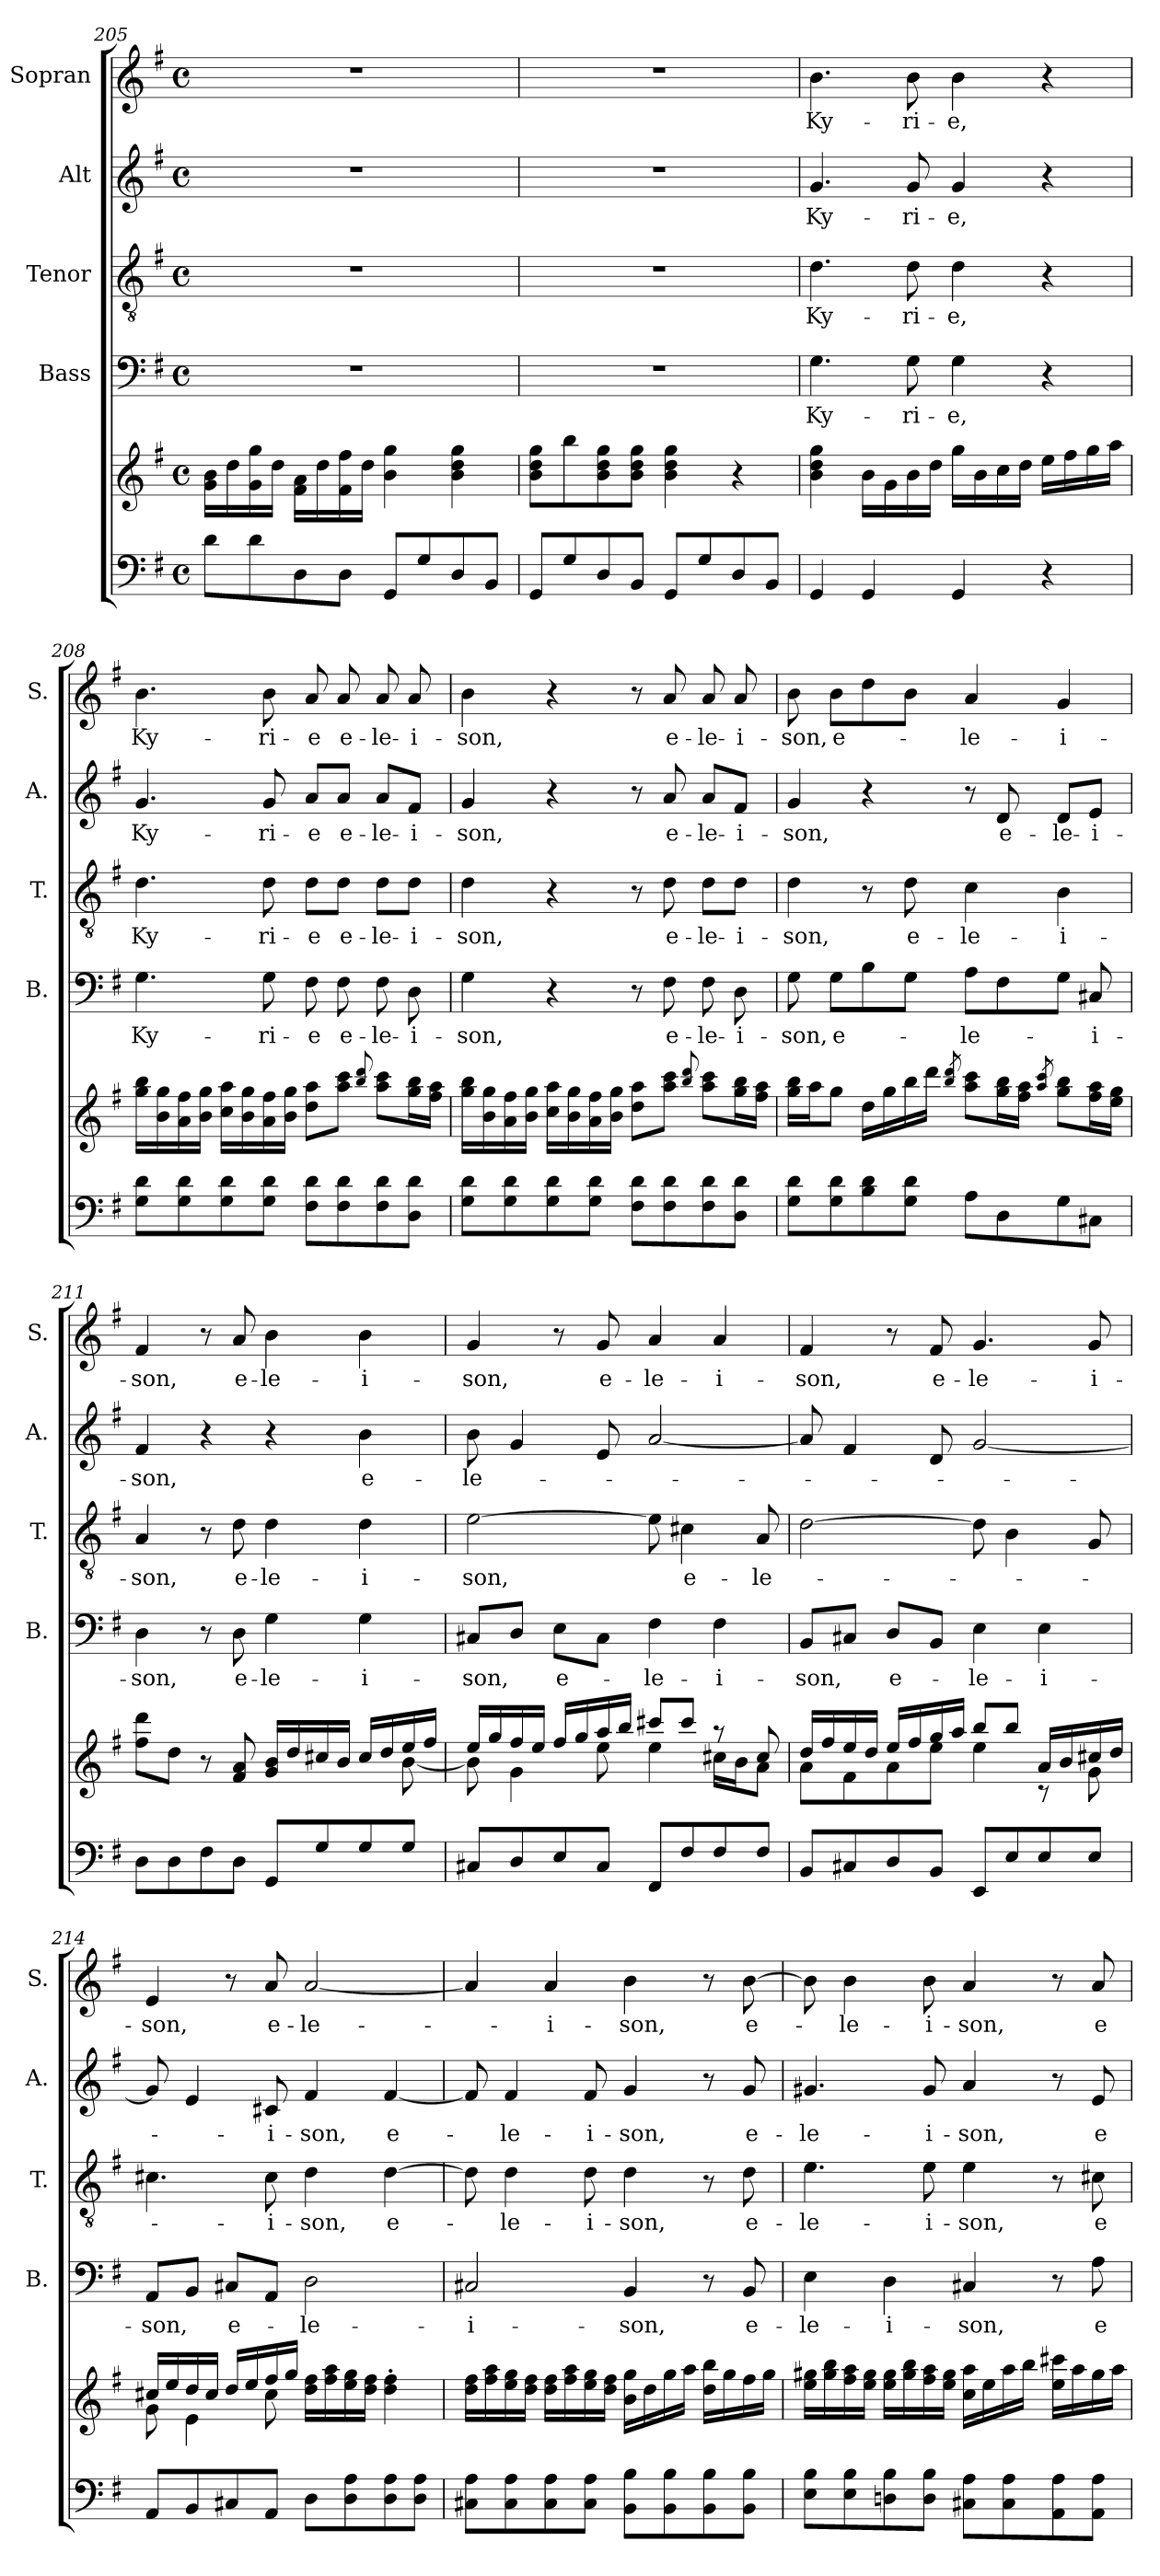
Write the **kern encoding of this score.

**kern	**kern	**kern	**text	**kern	**text	**kern	**text	**kern	**text
*part5	*part5	*part4	*part4	*part3	*part3	*part2	*part2	*part1	*part1
*staff6	*staff5	*staff4	*staff4	*staff3	*staff3	*staff2	*staff2	*staff1	*staff1
*	*	*I"Bass	*	*I"Tenor	*	*I"Alt	*	*I"Sopran	*
*	*	*I'B.	*	*I'T.	*	*I'A.	*	*I'S.	*
*clefF4	*clefG2	*clefF4	*	*clefGv2	*	*clefG2	*	*clefG2	*
*k[f#]	*k[f#]	*k[f#]	*	*k[f#]	*	*k[f#]	*	*k[f#]	*
*G:	*G:	*G:	*	*G:	*	*G:	*	*G:	*
*M4/4	*M4/4	*M4/4	*	*M4/4	*	*M4/4	*	*M4/4	*
*met(c)	*met(c)	*met(c)	*	*met(c)	*	*met(c)	*	*met(c)	*
=205	=205	=205	=205	=205	=205	=205	=205	=205	=205
8d\L	16g\ 16b\LL	1r	.	1r	.	1r	.	1r	.
.	16dd\	.	.	.	.	.	.	.	.
8d\	16g\ 16gg\	.	.	.	.	.	.	.	.
.	16dd\JJ	.	.	.	.	.	.	.	.
8D\	16f#\ 16a\LL	.	.	.	.	.	.	.	.
.	16dd\	.	.	.	.	.	.	.	.
8D\J	16f#\ 16ff#\	.	.	.	.	.	.	.	.
.	16dd\JJ	.	.	.	.	.	.	.	.
8GG/L	4b\ 4gg\	.	.	.	.	.	.	.	.
8G/	.	.	.	.	.	.	.	.	.
8D/	4b\ 4dd\ 4gg\	.	.	.	.	.	.	.	.
8BB/J	.	.	.	.	.	.	.	.	.
!!LO:LB:g=z
=206	=206	=206	=206	=206	=206	=206	=206	=206	=206
8GG/L	8b\ 8dd\ 8gg\L	1r	.	1r	.	1r	.	1r	.
8G/	8bb\	.	.	.	.	.	.	.	.
8D/	8b\ 8dd\ 8gg\	.	.	.	.	.	.	.	.
8BB/J	8b\ 8dd\ 8gg\J	.	.	.	.	.	.	.	.
8GG/L	4b\ 4dd\ 4gg\	.	.	.	.	.	.	.	.
8G/	.	.	.	.	.	.	.	.	.
8D/	4r	.	.	.	.	.	.	.	.
8BB/J	.	.	.	.	.	.	.	.	.
=207	=207	=207	=207	=207	=207	=207	=207	=207	=207
!	!	!	!LO:LY:b	!	!LO:LY:b	!	!LO:LY:b	!	!LO:LY:b
4GG/	4b\ 4dd\ 4gg\	4.G\	Ky-	4.d\	Ky-	4.g/	Ky-	4.b\	Ky-
4GG/	16b\LL	.	.	.	.	.	.	.	.
.	16g\	.	.	.	.	.	.	.	.
!	!	!	!LO:LY:b	!	!LO:LY:b	!	!LO:LY:b	!	!LO:LY:b
.	16b\	8G\	-ri-	8d\	-ri-	8g/	-ri-	8b\	-ri-
.	16dd\JJ	.	.	.	.	.	.	.	.
!	!	!	!LO:LY:b	!	!LO:LY:b	!	!LO:LY:b	!	!LO:LY:b
4GG/	16gg\LL	4G\	-e,	4d\	-e,	4g/	-e,	4b\	-e,
.	16b\	.	.	.	.	.	.	.	.
.	16cc\	.	.	.	.	.	.	.	.
.	16dd\JJ	.	.	.	.	.	.	.	.
4r	16ee\LL	4r	.	4r	.	4r	.	4r	.
.	16ff#\	.	.	.	.	.	.	.	.
.	16gg\	.	.	.	.	.	.	.	.
.	16aa\JJ	.	.	.	.	.	.	.	.
=208	=208	=208	=208	=208	=208	=208	=208	=208	=208
!	!	!	!LO:LY:b	!	!LO:LY:b	!	!LO:LY:b	!	!LO:LY:b
8G\ 8d\L	16gg\ 16bb\LL	4.G\	Ky-	4.d\	Ky-	4.g/	Ky-	4.b\	Ky-
.	16b\ 16gg\	.	.	.	.	.	.	.	.
8G\ 8d\	16a\ 16ff#\	.	.	.	.	.	.	.	.
.	16b\ 16gg\JJ	.	.	.	.	.	.	.	.
8G\ 8d\	16cc\ 16aa\LL	.	.	.	.	.	.	.	.
.	16b\ 16gg\	.	.	.	.	.	.	.	.
!	!	!	!LO:LY:b	!	!LO:LY:b	!	!LO:LY:b	!	!LO:LY:b
8G\ 8d\J	16a\ 16ff#\	8G\	-ri-	8d\	-ri-	8g/	-ri-	8b\	-ri-
.	16b\ 16gg\JJ	.	.	.	.	.	.	.	.
!	!	!	!LO:LY:b	!	!LO:LY:b	!	!LO:LY:b	!	!LO:LY:b
8F#\ 8d\L	8dd\ 8aa\L	8F#\	-e	8d\L	-e	8a/L	-e	8a/	-e
!	!	!	!LO:LY:b	!	!LO:LY:b	!	!LO:LY:b	!	!LO:LY:b
8F#\ 8d\	8aa\ 8ccc\J	8F#\	e-	8d\J	e-	8a/J	e-	8a/	e-
.	8qqbb/ 8qqddd/	.	.	.	.	.	.	.	.
!	!	!	!LO:LY:b	!	!LO:LY:b	!	!LO:LY:b	!	!LO:LY:b
8F#\ 8d\	8aa\ 8ccc\L	8F#\	-le-	8d\L	-le-	8a/L	-le-	8a/	-le-
!	!	!	!LO:LY:b	!	!LO:LY:b	!	!LO:LY:b	!	!LO:LY:b
8D\ 8d\J	16gg\ 16bb\L	8D\	-i-	8d\J	-i-	8f#/J	-i-	8a/	-i-
.	16ff#\ 16aa\JJ	.	.	.	.	.	.	.	.
!!LO:PB:g=z
=209	=209	=209	=209	=209	=209	=209	=209	=209	=209
!	!	!	!LO:LY:b	!	!LO:LY:b	!	!LO:LY:b	!	!LO:LY:b
8G\ 8d\L	16gg\ 16bb\LL	4G\	-son,	4d\	-son,	4g/	-son,	4b\	-son,
.	16b\ 16gg\	.	.	.	.	.	.	.	.
8G\ 8d\	16a\ 16ff#\	.	.	.	.	.	.	.	.
.	16b\ 16gg\JJ	.	.	.	.	.	.	.	.
8G\ 8d\	16cc\ 16aa\LL	4r	.	4r	.	4r	.	4r	.
.	16b\ 16gg\	.	.	.	.	.	.	.	.
8G\ 8d\J	16a\ 16ff#\	.	.	.	.	.	.	.	.
.	16b\ 16gg\JJ	.	.	.	.	.	.	.	.
8F#\ 8d\L	8dd\ 8aa\L	8r	.	8r	.	8r	.	8r	.
!	!	!	!LO:LY:b	!	!LO:LY:b	!	!LO:LY:b	!	!LO:LY:b
8F#\ 8d\	8aa\ 8ccc\J	8F#\	e-	8d\	e-	8a/	e-	8a/	e-
.	8qqbb/ 8qqddd/	.	.	.	.	.	.	.	.
!	!	!	!LO:LY:b	!	!LO:LY:b	!	!LO:LY:b	!	!LO:LY:b
8F#\ 8d\	8aa\ 8ccc\L	8F#\	-le-	8d\L	-le-	8a/L	-le-	8a/	-le-
!	!	!	!LO:LY:b	!	!LO:LY:b	!	!LO:LY:b	!	!LO:LY:b
8D\ 8d\J	16gg\ 16bb\L	8D\	-i-	8d\J	-i-	8f#/J	-i-	8a/	-i-
.	16ff#\ 16aa\JJ	.	.	.	.	.	.	.	.
=210	=210	=210	=210	=210	=210	=210	=210	=210	=210
!	!	!	!LO:LY:b	!	!LO:LY:b	!	!LO:LY:b	!	!LO:LY:b
8G\ 8d\L	16gg\ 16bb\LL	8G\	-son,	4d\	-son,	4g/	-son,	8b\	-son,
.	16aa\J	.	.	.	.	.	.	.	.
!	!	!	!LO:LY:b	!	!	!	!	!	!LO:LY:b
8G\ 8d\	8gg\J	8G\L	e-	.	.	.	.	8b\L	e-
8B\ 8d\	16dd\LL	8B\	.	8r	.	4r	.	8dd\	.
.	16gg\	.	.	.	.	.	.	.	.
!	!	!	!	!	!LO:LY:b	!	!	!	!
8G\ 8d\J	16bb\	8G\J	.	8d\	e-	.	.	8b\J	.
.	16ddd\JJ	.	.	.	.	.	.	.	.
.	8qbb/ 8qddd/	.	.	.	.	.	.	.	.
!	!	!	!LO:LY:b	!	!LO:LY:b	!	!	!	!LO:LY:b
8A\L	8aa\ 8ccc\L	8A\L	-le-	4c\	-le-	8r	.	4a/	-le-
!	!	!	!	!	!	!	!LO:LY:b	!	!
8D\	16gg\ 16bb\L	8F#\	.	.	.	8d/	e-	.	.
.	16ff#\ 16aa\JJ	.	.	.	.	.	.	.	.
.	8qaa/ 8qccc/	.	.	.	.	.	.	.	.
!	!	!	!	!	!LO:LY:b	!	!LO:LY:b	!	!LO:LY:b
8G\	8gg\ 8bb\L	8G\J	.	4B\	-i-	8d/L	-le-	4g/	-i-
!	!	!	!LO:LY:b	!	!	!	!LO:LY:b	!	!
8C#X\J	16ff#\ 16aa\L	8C#X/	-i-	.	.	8e/J	-i-	.	.
.	16ee\ 16gg\JJ	.	.	.	.	.	.	.	.
=211	=211	=211	=211	=211	=211	=211	=211	=211	=211
*	*^	*	*	*	*	*	*	*	*
!	!	!	!	!LO:LY:b	!	!LO:LY:b	!	!LO:LY:b	!	!LO:LY:b
8D\L	8ff#\ 8ddd\L	2.ryy	4D\	-son,	4A/	-son,	4f#/	-son,	4f#/	-son,
8D\	8dd\J	.	.	.	.	.	.	.	.	.
8F#\	8r	.	8r	.	8r	.	4r	.	8r	.
!	!	!	!	!LO:LY:b	!	!LO:LY:b	!	!	!	!LO:LY:b
8D\J	8f#/ 8a/	.	8D\	e-	8d\	e-	.	.	8a/	e-
!	!	!	!	!LO:LY:b	!	!LO:LY:b	!	!	!	!LO:LY:b
8GG/L	16g/ 16b/LL	.	4G\	-le-	4d\	-le-	4r	.	4b\	-le-
.	16dd/	.	.	.	.	.	.	.	.	.
8G/	16cc#X/	.	.	.	.	.	.	.	.	.
.	16b/JJ	.	.	.	.	.	.	.	.	.
!	!	!	!	!LO:LY:b	!	!LO:LY:b	!	!LO:LY:b	!	!LO:LY:b
8G/	16cc#/LL	8ryy	4G\	-i-	4d\	-i-	4b\	e-	4b\	-i-
.	16dd/	.	.	.	.	.	.	.	.	.
8G/J	16ee/	[<8b\	.	.	.	.	.	.	.	.
.	16ff#/JJ	.	.	.	.	.	.	.	.	.
!!LO:LB:g=z
=212	=212	=212	=212	=212	=212	=212	=212	=212	=212	=212
!	!	!	!	!LO:LY:b	!	!LO:LY:b	!	!LO:LY:b	!	!LO:LY:b
8C#X/L	16ee/LL	8b\]	8C#X/L	-son,	[2e\	-son,	8b\	-le-	4g/	-son,
.	16gg/	.	.	.	.	.	.	.	.	.
8D/	16ff#/	4g\	8D/J	.	.	.	4g/	.	.	.
.	16ee/JJ	.	.	.	.	.	.	.	.	.
!	!	!	!	!LO:LY:b	!	!	!	!	!	!
8E/	16ff#/LL	.	8E\L	e-	.	.	.	.	8r	.
.	16gg/	.	.	.	.	.	.	.	.	.
!	!	!	!	!	!	!	!	!	!	!LO:LY:b
8C#/J	16aa/	8ee\	8C#\J	.	.	.	8e/	.	8g/	e-
.	16bb/JJ	.	.	.	.	.	.	.	.	.
!	!	!	!	!LO:LY:b	!	!	!	!	!	!LO:LY:b
8FF#/L	8ccc#X/L	4ee\	4F#\	-le-	8e\]	.	[2a/	.	4a/	-le-
!	!	!	!	!	!	!LO:LY:b	!	!	!	!
8F#/	8ccc#/J	.	.	.	4c#X\	e-	.	.	.	.
!	!	!	!	!LO:LY:b	!	!	!	!	!	!LO:LY:b
8F#/	8raa	16cc#X\LL	4F#\	-i-	.	.	.	.	4a/	-i-
.	.	16b\J	.	.	.	.	.	.	.	.
!	!	!	!	!	!	!LO:LY:b	!	!	!	!
8F#/J	8cc#/	8a\J	.	.	8A/	-le-	.	.	.	.
=213	=213	=213	=213	=213	=213	=213	=213	=213	=213	=213
!	!	!	!	!LO:LY:b	!	!	!	!	!	!LO:LY:b
8BB/L	16dd/LL	8a\L	8BB/L	-son,	[2d\	.	8a/]	.	4f#/	-son,
.	16ff#/	.	.	.	.	.	.	.	.	.
8C#X/	16ee/	8f#\	8C#X/J	.	.	.	4f#/	.	.	.
.	16dd/JJ	.	.	.	.	.	.	.	.	.
!	!	!	!	!LO:LY:b	!	!	!	!	!	!
8D/	16ee/LL	8a\	8D/L	e-	.	.	.	.	8r	.
.	16ff#/	.	.	.	.	.	.	.	.	.
!	!	!	!	!	!	!	!	!	!	!LO:LY:b
8BB/J	16gg/	8ee\J	8BB/J	.	.	.	8d/	.	8f#/	e-
.	16aa/JJ	.	.	.	.	.	.	.	.	.
!	!	!	!	!LO:LY:b	!	!	!	!	!	!LO:LY:b
8EE/L	8bb/L	4ee\	4E\	-le-	8d\]	.	[2g/	.	4.g/	-le-
8E/	8bb/J	.	.	.	4B\	.	.	.	.	.
!	!	!	!	!LO:LY:b	!	!	!	!	!	!
8E/	16a/LL	8rc	4E\	-i-	.	.	.	.	.	.
.	16b/	.	.	.	.	.	.	.	.	.
!	!	!	!	!	!	!	!	!	!	!LO:LY:b
8E/J	16cc#X/	8g\	.	.	8G/	.	.	.	8g/	-i-
.	16dd/JJ	.	.	.	.	.	.	.	.	.
=214	=214	=214	=214	=214	=214	=214	=214	=214	=214	=214
!	!	!	!	!LO:LY:b	!	!	!	!	!	!LO:LY:b
8AA/L	16cc#X/LL	8g\	8AA/L	-son,	4.c#X\	.	8g/]	.	4e/	-son,
.	16ee/	.	.	.	.	.	.	.	.	.
8BB/	16dd/	4e\	8BB/J	.	.	.	4e/	.	.	.
.	16cc#/JJ	.	.	.	.	.	.	.	.	.
!	!	!	!	!LO:LY:b	!	!	!	!	!	!
8C#X/	16dd/LL	.	8C#X/L	e-	.	.	.	.	8r	.
.	16ee/	.	.	.	.	.	.	.	.	.
!	!	!	!	!	!	!LO:LY:b	!	!LO:LY:b	!	!LO:LY:b
8AA/J	16ff#/	8cc#\	8AA/J	.	8c#\	-i-	8c#X/	-i-	8a/	e-
.	16gg/JJ	.	.	.	.	.	.	.	.	.
!	!	!	!	!LO:LY:b	!	!LO:LY:b	!	!LO:LY:b	!	!LO:LY:b
8D\L	16dd\ 16ff#\LL	2ryy	2D\	-le-	4d\	-son,	4f#/	-son,	[2a/	-le-
.	16ff#\ 16aa\	.	.	.	.	.	.	.	.	.
8D\ 8A\	16ee\ 16gg\	.	.	.	.	.	.	.	.	.
.	16dd\ 16ff#\JJ	.	.	.	.	.	.	.	.	.
!	!	!	!	!	!	!LO:LY:b	!	!LO:LY:b	!	!
8D\ 8A\	4dd\'> 4ff#\'>	.	.	.	[4d\	e-	[4f#/	e-	.	.
8D\ 8A\J	.	.	.	.	.	.	.	.	.	.
*	*v	*v	*	*	*	*	*	*	*	*
!!LO:PB:g=z
=215	=215	=215	=215	=215	=215	=215	=215	=215	=215
!	!	!	!LO:LY:b	!	!	!	!	!	!
8C#X\ 8A\L	16dd\ 16ff#\LL	2C#X/	-i-	8d\]	.	8f#/]	.	4a/]	.
.	16ff#\ 16aa\	.	.	.	.	.	.	.	.
!	!	!	!	!	!LO:LY:b	!	!LO:LY:b	!	!
8C#\ 8A\	16ee\ 16gg\	.	.	4d\	-le-	4f#/	-le-	.	.
.	16dd\ 16ff#\JJ	.	.	.	.	.	.	.	.
!	!	!	!	!	!	!	!	!	!LO:LY:b
8C#\ 8A\	16dd\ 16ff#\LL	.	.	.	.	.	.	4a/	-i-
.	16ff#\ 16aa\	.	.	.	.	.	.	.	.
!	!	!	!	!	!LO:LY:b	!	!LO:LY:b	!	!
8C#\ 8A\J	16ee\ 16gg\	.	.	8d\	-i-	8f#/	-i-	.	.
.	16dd\ 16ff#\JJ	.	.	.	.	.	.	.	.
!	!	!	!LO:LY:b	!	!LO:LY:b	!	!LO:LY:b	!	!LO:LY:b
8BB\ 8B\L	16b\ 16gg\LL	4BB/	-son,	4d\	-son,	4g/	-son,	4b\	-son,
.	16dd\	.	.	.	.	.	.	.	.
8BB\ 8B\	16gg\	.	.	.	.	.	.	.	.
.	16aa\JJ	.	.	.	.	.	.	.	.
8BB\ 8B\	16dd\ 16bb\LL	8r	.	8r	.	8r	.	8r	.
.	16gg\	.	.	.	.	.	.	.	.
!	!	!	!LO:LY:b	!	!LO:LY:b	!	!LO:LY:b	!	!LO:LY:b
8BB\ 8B\J	16ff#\	8BB/	e-	8d\	e-	8g/	e-	[8b\	e-
.	16gg\JJ	.	.	.	.	.	.	.	.
=216	=216	=216	=216	=216	=216	=216	=216	=216	=216
!	!	!	!LO:LY:b	!	!LO:LY:b	!	!LO:LY:b	!	!
8E\ 8B\L	16ee\ 16gg#X\LL	4E\	-le-	4.e\	-le-	4.g#X/	-le-	8b\]	.
.	16gg#\ 16bb\	.	.	.	.	.	.	.	.
!	!	!	!	!	!	!	!	!	!LO:LY:b
8E\ 8B\	16ff#\ 16aa\	.	.	.	.	.	.	4b\	-le-
.	16ee\ 16gg#\JJ	.	.	.	.	.	.	.	.
!	!	!	!LO:LY:b	!	!	!	!	!	!
8Dn\ 8B\	16ee\ 16gg#\LL	4D\	-i-	.	.	.	.	.	.
.	16gg#\ 16bb\	.	.	.	.	.	.	.	.
!	!	!	!	!	!LO:LY:b	!	!LO:LY:b	!	!LO:LY:b
8D\ 8B\J	16ff#\ 16aa\	.	.	8e\	-i-	8g#/	-i-	8b\	-i-
.	16ee\ 16gg#\JJ	.	.	.	.	.	.	.	.
!	!	!	!LO:LY:b	!	!LO:LY:b	!	!LO:LY:b	!	!LO:LY:b
8C#X\ 8A\L	16cc\ 16aa\LL	4C#X/	-son,	4e\	-son,	4a/	-son,	4a/	-son,
.	16ee\	.	.	.	.	.	.	.	.
8C#\ 8A\	16aa\	.	.	.	.	.	.	.	.
.	16bb\JJ	.	.	.	.	.	.	.	.
8AA\ 8A\	16ee\ 16ccc#X\LL	8r	.	8r	.	8r	.	8r	.
.	16aa\	.	.	.	.	.	.	.	.
!	!	!	!LO:LY:b	!	!LO:LY:b	!	!LO:LY:b	!	!LO:LY:b
8AA\ 8A\J	16gg#\	8A\	e-	8c#X\	e-	8e/	e-	8a/	e-
.	16aa\JJ	.	.	.	.	.	.	.	.
=	=	=	=	=	=	=	=	=	=
*-	*-	*-	*-	*-	*-	*-	*-	*-	*-
